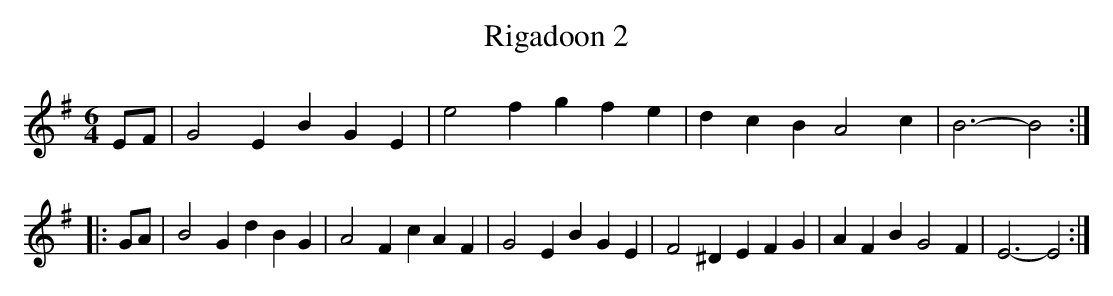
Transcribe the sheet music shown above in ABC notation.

X:1
T:Rigadoon 2
M:6/4
L:1/4
K:G
E/F/ | G2 EBGE | e2f gfe | dcB A2c | B3-B2 :|
|:G/A/| \
B2G dBG | A2F cAF | G2E BGE | \
F2^D EFG | AFB G2F | E3-E2:|
